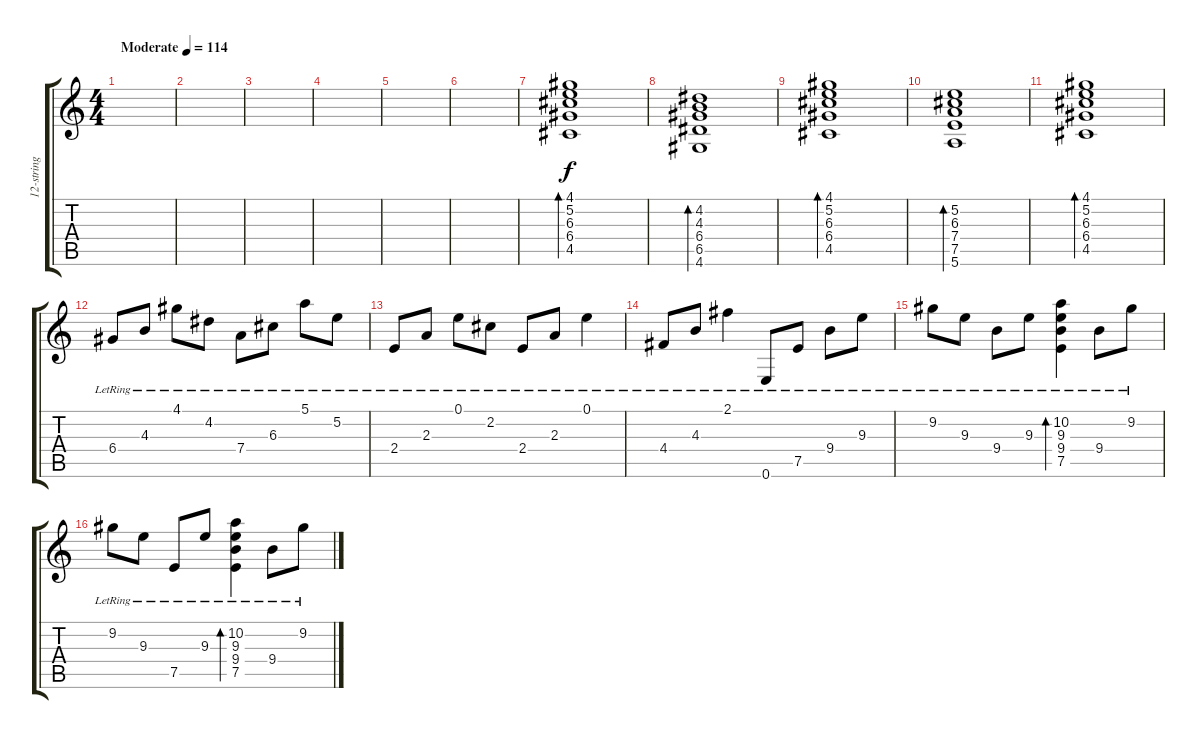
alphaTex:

\track ("12-string guitar (Rutherford)" "12-string ") {instrument acousticguitarnylon}
\staff {score tabs}
\tuning (E4 B3 G3 D3 A2 E2) {hide}
\ts (4 4)
\tempo (114 "Moderate")
\clef g2
\ks c
|
|
|
|
|
|
(4.1 5.2 6.3 6.4 4.5).1{bd 240} |
(4.2 4.3 6.4 6.5 4.6).1{bd 240} |
(4.1 5.2 6.3 6.4 4.5).1{bd 240} |
(5.2 6.3 7.4 7.5 5.6).1{bd 240} |
(4.1 5.2 6.3 6.4 4.5).1{bd 240} |
6.4{lr}.8 4.3{lr}.8 4.1{lr}.8 4.2{lr}.8 7.4{lr}.8 6.3{lr}.8 5.1{lr}.8 5.2{lr}.8 |
2.4{lr}.8 2.3{lr}.8 0.1{lr}.8 2.2{lr}.8 2.4{lr}.8 2.3{lr}.8 0.1{lr}.4 |
4.4{lr}.8 4.3{lr}.8 2.1{lr}.4 0.6{lr}.8 7.5{lr}.8 9.4{lr}.8 9.3{lr}.8 |
9.2{lr}.8 9.3{lr}.8 9.4{lr}.8 9.3{lr}.8 (10.2{lr} 9.3{lr} 9.4{lr} 7.5{lr}).4{bd 240} 9.4{lr}.8 9.2{lr}.8 |
9.2{lr}.8 9.3{lr}.8 7.5{lr}.8 9.3{lr}.8 (10.2{lr} 9.3{lr} 9.4{lr} 7.5{lr}).4{bd 240} 9.4{lr}.8 9.2{lr}.8
